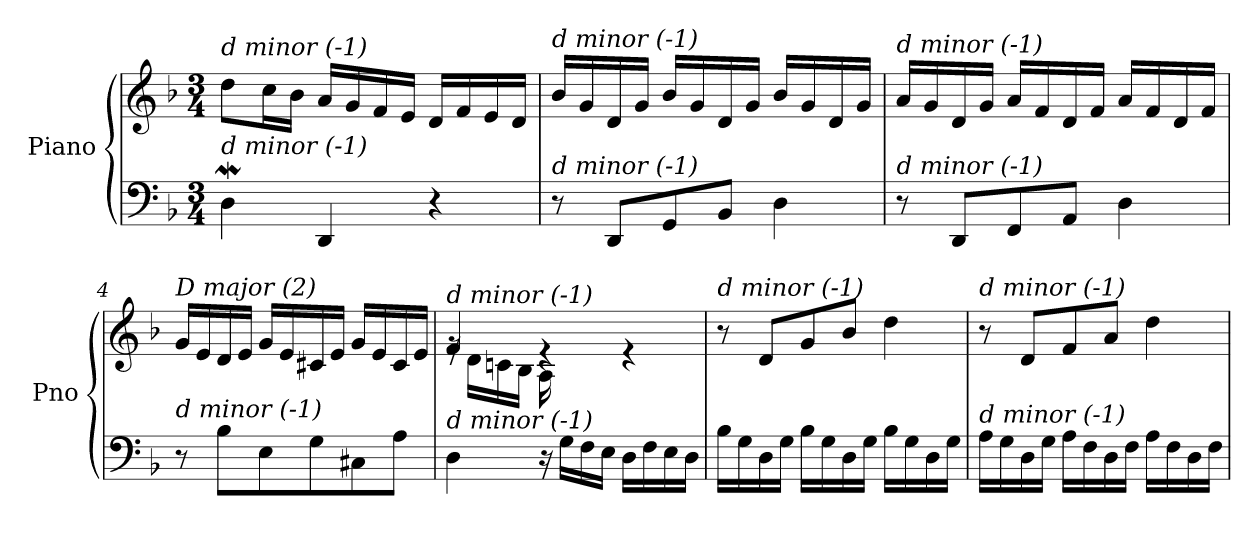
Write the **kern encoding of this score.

**kern	**kern
*part1	*part1
*staff2	*staff1
*I"Piano	*
*I'Pno	*
*clefF4	*clefG2
*k[b-]	*k[b-]
*M3/4	*M3/4
=1	=1
!	!LO:TX:i:t=d minor (-1)
!LO:TX:i:t=d minor (-1)	!
4DW\	8dd\L
.	16cc\L
.	16b-\JJ
4DD/	16a/LL
.	16g/
.	16f/
.	16e/JJ
4r	16d/LL
.	16f/
.	16e/
.	16d/JJ
=2	=2
!	!LO:TX:i:t=d minor (-1)
!LO:TX:i:t=d minor (-1)	!
8r	16b-/LL
.	16g/
8DD/L	16d/
.	16g/JJ
8GG/	16b-/LL
.	16g/
8BB-/J	16d/
.	16g/JJ
4D\	16b-/LL
.	16g/
.	16d/
.	16g/JJ
=3	=3
!	!LO:TX:i:t=d minor (-1)
!LO:TX:i:t=d minor (-1)	!
8r	16a/LL
.	16g/
8DD/L	16d/
.	16g/JJ
8FF/	16a/LL
.	16f/
8AA/J	16d/
.	16f/JJ
4D\	16a/LL
.	16f/
.	16d/
.	16f/JJ
=4	=4
!	!LO:TX:i:t=D major (2)
!LO:TX:i:t=d minor (-1)	!
8r	16g/LL
.	16e/
8B-\L	16d/
.	16e/JJ
8E\	16g/LL
.	16e/
8G\	16c#X/
.	16e/JJ
8C#X\	16g/LL
.	16e/
8A\J	16c#/
.	16e/JJ
!!LO:LB:g=z
=5	=5
*^	*^
!	!	!LO:TX:i:t=d minor (-1)	!
!LO:TX:i:t=d minor (-1)	!	!	!
4ryy	4D\	4f/	16rg
.	.	.	16d\LL
.	.	.	16cn\
.	.	.	16B-\JJ
16ryy	16r	4re	16A\
4..ryy	16G\LL	.	4..ryy
.	16F\	.	.
.	16E\JJ	.	.
.	16D\LL	4re	.
.	16F\	.	.
.	16E\	.	.
.	16D\JJ	.	.
*	*	*v	*v
=6	=6	=6
!	!	!LO:TX:i:t=d minor (-1)
!LO:TX:i:t=d minor (-1)	!	!
*v	*v	*
16B-\LL	8r
16G\	.
16D\	8d/L
16G\JJ	.
16B-\LL	8g/
16G\	.
16D\	8b-/J
16G\JJ	.
16B-\LL	4dd\
16G\	.
16D\	.
16G\JJ	.
=7	=7
!	!LO:TX:i:t=d minor (-1)
!LO:TX:i:t=d minor (-1)	!
16A\LL	8r
16G\	.
16D\	8d/L
16G\JJ	.
16A\LL	8f/
16F\	.
16D\	8a/J
16F\JJ	.
16A\LL	4dd\
16F\	.
16D\	.
16F\JJ	.
=	=
*-	*-
